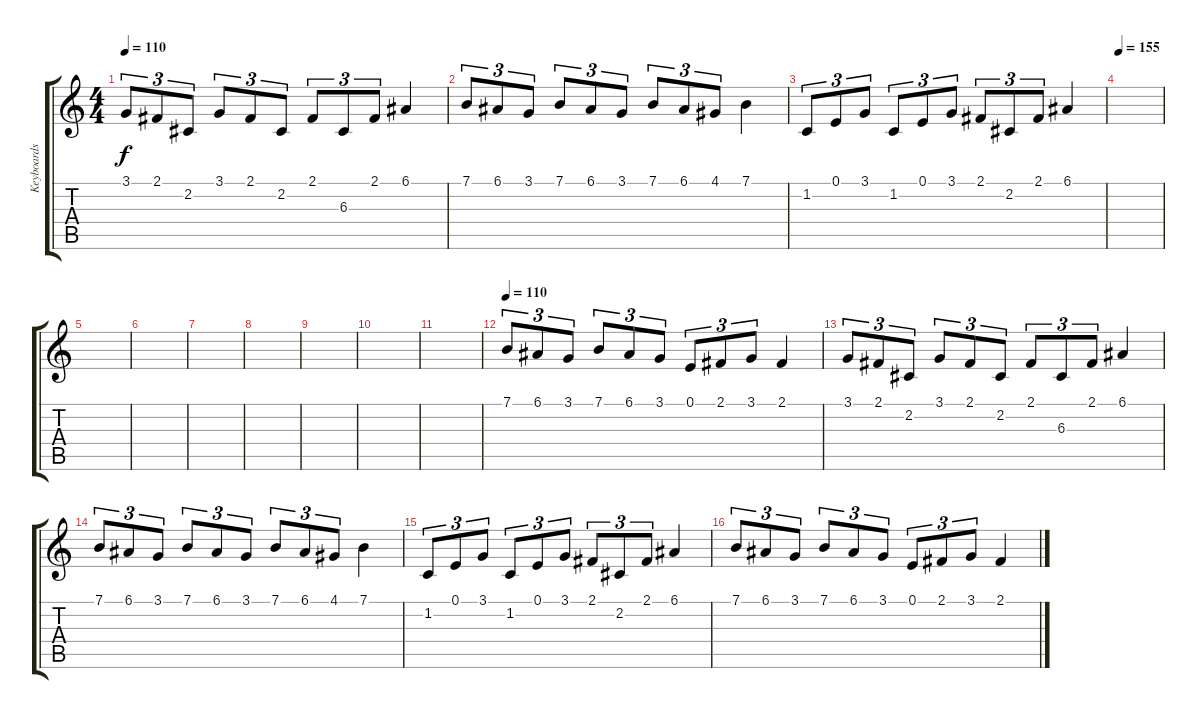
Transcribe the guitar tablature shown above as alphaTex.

\track ("Keyboards Lead" "Keyboards ") {instrument stringensemble1}
\staff {score tabs}
\tuning (E4 B3 G3 D3 A2 E2) {hide}
\ts (4 4)
\tempo 110
\clef g2
\ks c
3.1.8{tu (3 2) dy f} 2.1.8{tu (3 2)} 2.2.8{tu (3 2)} 3.1.8{tu (3 2)} 2.1.8{tu (3 2)} 2.2.8{tu (3 2)} 2.1.8{tu (3 2)} 6.3.8{tu (3 2)} 2.1.8{tu (3 2)} 6.1.4 |
7.1.8{tu (3 2)} 6.1.8{tu (3 2)} 3.1.8{tu (3 2)} 7.1.8{tu (3 2)} 6.1.8{tu (3 2)} 3.1.8{tu (3 2)} 7.1.8{tu (3 2)} 6.1.8{tu (3 2)} 4.1.8{tu (3 2)} 7.1.4 |
1.2.8{tu (3 2)} 0.1.8{tu (3 2)} 3.1.8{tu (3 2)} 1.2.8{tu (3 2)} 0.1.8{tu (3 2)} 3.1.8{tu (3 2)} 2.1.8{tu (3 2)} 2.2.8{tu (3 2)} 2.1.8{tu (3 2)} 6.1.4 |
\tempo 155
|
|
|
|
|
|
|
|
\tempo 110
7.1.8{tu (3 2) instrument musicbox} 6.1.8{tu (3 2)} 3.1.8{tu (3 2)} 7.1.8{tu (3 2)} 6.1.8{tu (3 2)} 3.1.8{tu (3 2)} 0.1.8{tu (3 2)} 2.1.8{tu (3 2)} 3.1.8{tu (3 2)} 2.1.4 |
3.1.8{tu (3 2)} 2.1.8{tu (3 2)} 2.2.8{tu (3 2)} 3.1.8{tu (3 2)} 2.1.8{tu (3 2)} 2.2.8{tu (3 2)} 2.1.8{tu (3 2)} 6.3.8{tu (3 2)} 2.1.8{tu (3 2)} 6.1.4 |
7.1.8{tu (3 2)} 6.1.8{tu (3 2)} 3.1.8{tu (3 2)} 7.1.8{tu (3 2)} 6.1.8{tu (3 2)} 3.1.8{tu (3 2)} 7.1.8{tu (3 2)} 6.1.8{tu (3 2)} 4.1.8{tu (3 2)} 7.1.4 |
1.2.8{tu (3 2)} 0.1.8{tu (3 2)} 3.1.8{tu (3 2)} 1.2.8{tu (3 2)} 0.1.8{tu (3 2)} 3.1.8{tu (3 2)} 2.1.8{tu (3 2)} 2.2.8{tu (3 2)} 2.1.8{tu (3 2)} 6.1.4 |
7.1.8{tu (3 2)} 6.1.8{tu (3 2)} 3.1.8{tu (3 2)} 7.1.8{tu (3 2)} 6.1.8{tu (3 2)} 3.1.8{tu (3 2)} 0.1.8{tu (3 2)} 2.1.8{tu (3 2)} 3.1.8{tu (3 2)} 2.1.4
